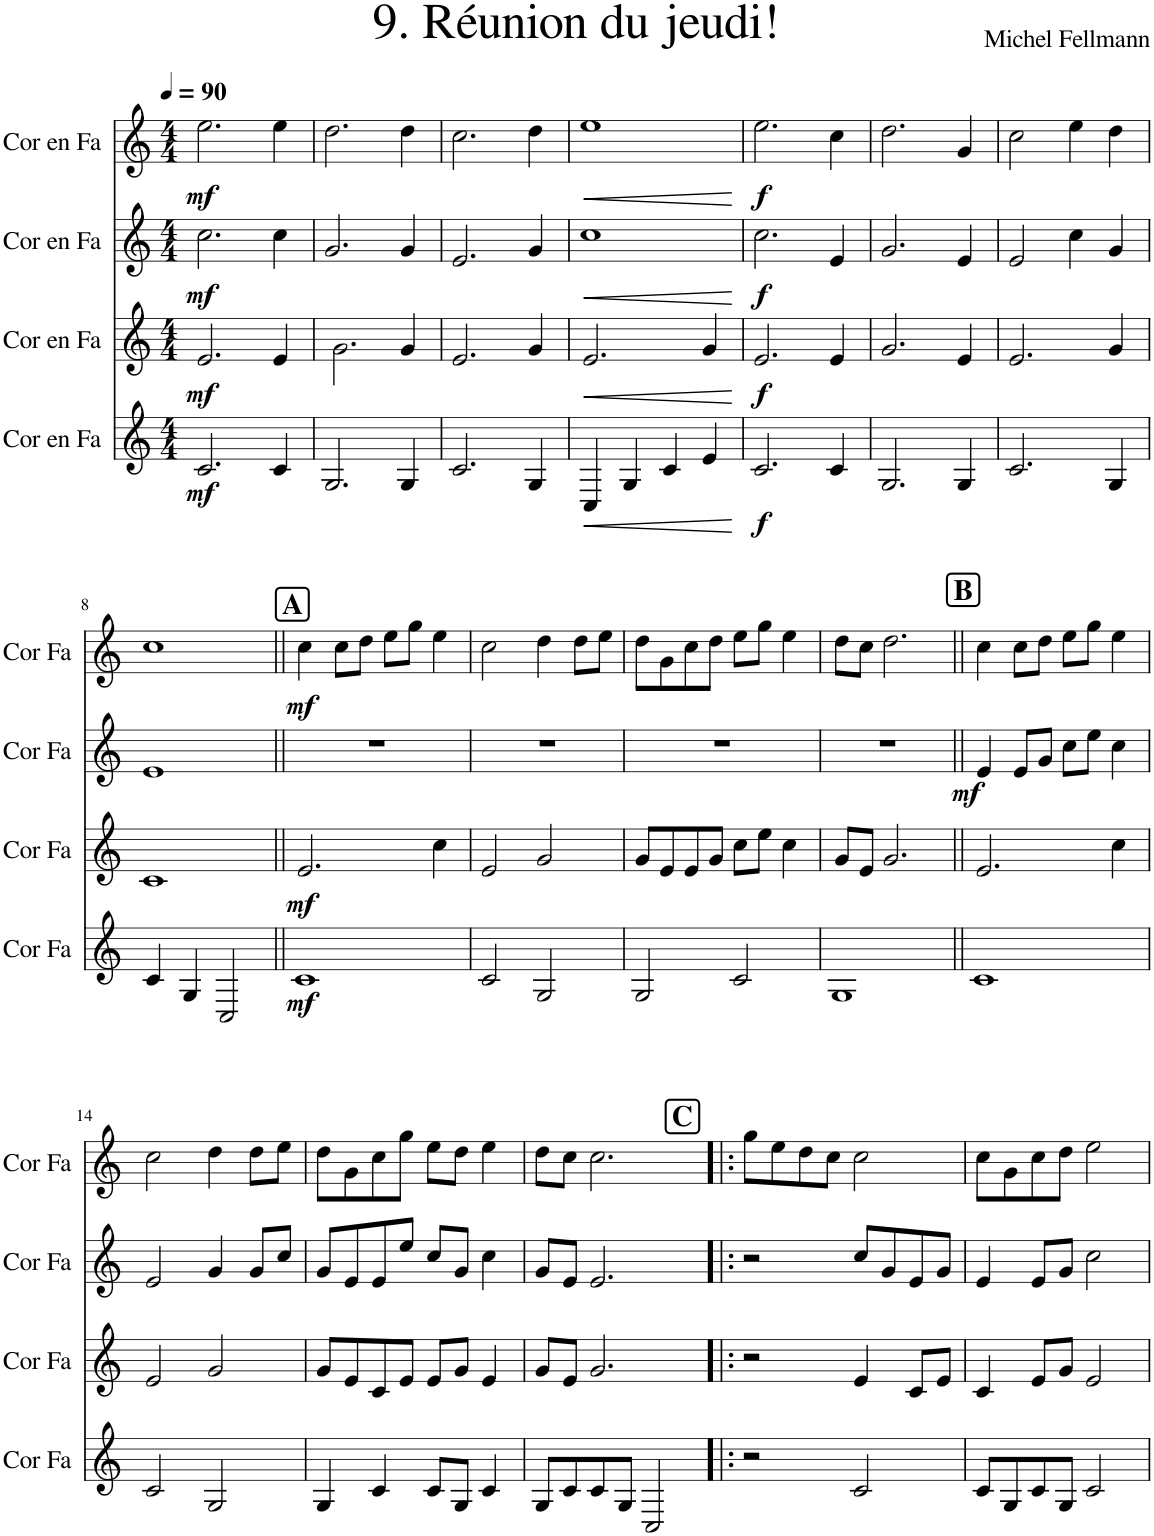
**kern	**dynam	**kern	**dynam	**kern	**dynam	**kern	**dynam
*part4	*part4	*part3	*part3	*part2	*part2	*part1	*part1
*staff4	*staff4	*staff3	*staff3	*staff2	*staff2	*staff1	*staff1
*I"Cor en Fa	*	*I"Cor en Fa	*	*I"Cor en Fa	*	*I"Cor en Fa	*
*I'Cor Fa	*	*I'Cor Fa	*	*I'Cor Fa	*	*I'Cor Fa	*
*clefG2	*	*clefG2	*	*clefG2	*	*clefG2	*
*Trd4c7	*	*Trd4c7	*	*Trd4c7	*	*Trd4c7	*
*k[]	*	*k[]	*	*k[]	*	*k[]	*
*M4/4	*	*M4/4	*	*M4/4	*	*M4/4	*
*MM90	*	*MM90	*	*MM90	*	*MM90	*
=1	=1	=1	=1	=1	=1	=1	=1
!	!LO:DY:b	!	!LO:DY:b	!	!LO:DY:b	!	!LO:DY:b
2.c/	mf	2.e/	mf	2.cc\	mf	2.ee\	mf
4c/	.	4e/	.	4cc\	.	4ee\	.
=2	=2	=2	=2	=2	=2	=2	=2
2.G/	.	2.dd\	.	2.g/	.	2.dd\	.
4G/	.	4g/	.	4g/	.	4dd\	.
=3	=3	=3	=3	=3	=3	=3	=3
2.c/	.	2.e/	.	2.e/	.	2.cc\	.
4G/	.	4g/	.	4g/	.	4dd\	.
=4	=4	=4	=4	=4	=4	=4	=4
!	!LO:HP:b	!	!LO:HP:b	!	!LO:HP:b	!	!LO:HP:b
4C/	<	2.e/	<	1cc	<	1ee	<
4G/	.	.	.	.	.	.	.
4c/	.	.	.	.	.	.	.
4e/	.	4g/	.	.	.	.	.
.	[	.	[	.	[	.	[
=5	=5	=5	=5	=5	=5	=5	=5
!	!LO:DY:b	!	!LO:DY:b	!	!LO:DY:b	!	!LO:DY:b
2.c/	f	2.e/	f	2.cc\	f	2.ee\	f
4c/	.	4e/	.	4e/	.	4cc\	.
=6	=6	=6	=6	=6	=6	=6	=6
2.G/	.	2.g/	.	2.g/	.	2.dd\	.
4G/	.	4e/	.	4e/	.	4g/	.
=7	=7	=7	=7	=7	=7	=7	=7
2.c/	.	2.e/	.	2e/	.	2cc\	.
.	.	.	.	4cc\	.	4ee\	.
4G/	.	4g/	.	4g/	.	4dd\	.
!!LO:LB:g=z
=8	=8	=8	=8	=8	=8	=8	=8
4c/	.	1c	.	1e	.	1cc	.
4G/	.	.	.	.	.	.	.
2C/	.	.	.	.	.	.	.
!!LO:REH:place=s1:a:B:cj:fs=14:t=A
=9||	=9||	=9||	=9||	=9||	=9||	=9||	=9||
!	!LO:DY:b	!	!LO:DY:b	!	!	!	!LO:DY:b
1c	mf	2.e/	mf	1r	.	4cc\	mf
.	.	.	.	.	.	8cc\L	.
.	.	.	.	.	.	8dd\J	.
.	.	.	.	.	.	8ee\L	.
.	.	.	.	.	.	8gg\J	.
.	.	4cc\	.	.	.	4ee\	.
=10	=10	=10	=10	=10	=10	=10	=10
2c/	.	2e/	.	1r	.	2cc\	.
2G/	.	2g/	.	.	.	4dd\	.
.	.	.	.	.	.	8dd\L	.
.	.	.	.	.	.	8ee\J	.
=11	=11	=11	=11	=11	=11	=11	=11
2G/	.	8g/L	.	1r	.	8dd\L	.
.	.	8e/	.	.	.	8g\	.
.	.	8e/	.	.	.	8cc\	.
.	.	8g/J	.	.	.	8dd\J	.
2c/	.	8cc\L	.	.	.	8ee\L	.
.	.	8ee\J	.	.	.	8gg\J	.
.	.	4cc\	.	.	.	4ee\	.
=12	=12	=12	=12	=12	=12	=12	=12
1G	.	8g/L	.	1r	.	8dd\L	.
.	.	8e/J	.	.	.	8cc\J	.
.	.	2.g/	.	.	.	2.dd\	.
!!LO:REH:place=s1:a:B:cj:fs=14:t=B
=13||	=13||	=13||	=13||	=13||	=13||	=13||	=13||
!	!	!	!	!	!LO:DY:b	!	!
1c	.	2.e/	.	4e/	mf	4cc\	.
.	.	.	.	8e/L	.	8cc\L	.
.	.	.	.	8g/J	.	8dd\J	.
.	.	.	.	8cc\L	.	8ee\L	.
.	.	.	.	8ee\J	.	8gg\J	.
.	.	4cc\	.	4cc\	.	4ee\	.
!!LO:LB:g=z
=14	=14	=14	=14	=14	=14	=14	=14
2c/	.	2e/	.	2e/	.	2cc\	.
2G/	.	2g/	.	4g/	.	4dd\	.
.	.	.	.	8g/L	.	8dd\L	.
.	.	.	.	8cc/J	.	8ee\J	.
=15	=15	=15	=15	=15	=15	=15	=15
4G/	.	8g/L	.	8g/L	.	8dd\L	.
.	.	8e/	.	8e/	.	8g\	.
4c/	.	8c/	.	8e/	.	8cc\	.
.	.	8e/J	.	8ee/J	.	8gg\J	.
8c/L	.	8e/L	.	8cc/L	.	8ee\L	.
8G/J	.	8g/J	.	8g/J	.	8dd\J	.
4c/	.	4e/	.	4cc\	.	4ee\	.
=16	=16	=16	=16	=16	=16	=16	=16
8G/L	.	8g/L	.	8g/L	.	8dd\L	.
8c/	.	8e/J	.	8e/J	.	8cc\J	.
8c/	.	2.g/	.	2.e/	.	2.cc\	.
8G/J	.	.	.	.	.	.	.
2C/	.	.	.	.	.	.	.
!!LO:REH:place=s1:a:B:cj:fs=14:t=C
=17!|:	=17!|:	=17!|:	=17!|:	=17!|:	=17!|:	=17!|:	=17!|:
2r	.	2r	.	2r	.	8gg\L	.
.	.	.	.	.	.	8ee\	.
.	.	.	.	.	.	8dd\	.
.	.	.	.	.	.	8cc\J	.
2c/	.	4e/	.	8cc/L	.	2cc\	.
.	.	.	.	8g/	.	.	.
.	.	8c/L	.	8e/	.	.	.
.	.	8e/J	.	8g/J	.	.	.
=18	=18	=18	=18	=18	=18	=18	=18
8c/L	.	4c/	.	4e/	.	8cc\L	.
8G/	.	.	.	.	.	8g\	.
8c/	.	8e/L	.	8e/L	.	8cc\	.
8G/J	.	8g/J	.	8g/J	.	8dd\J	.
2c/	.	2e/	.	2cc\	.	2ee\	.
=	=	=	=	=	=	=	=
*-	*-	*-	*-	*-	*-	*-	*-
